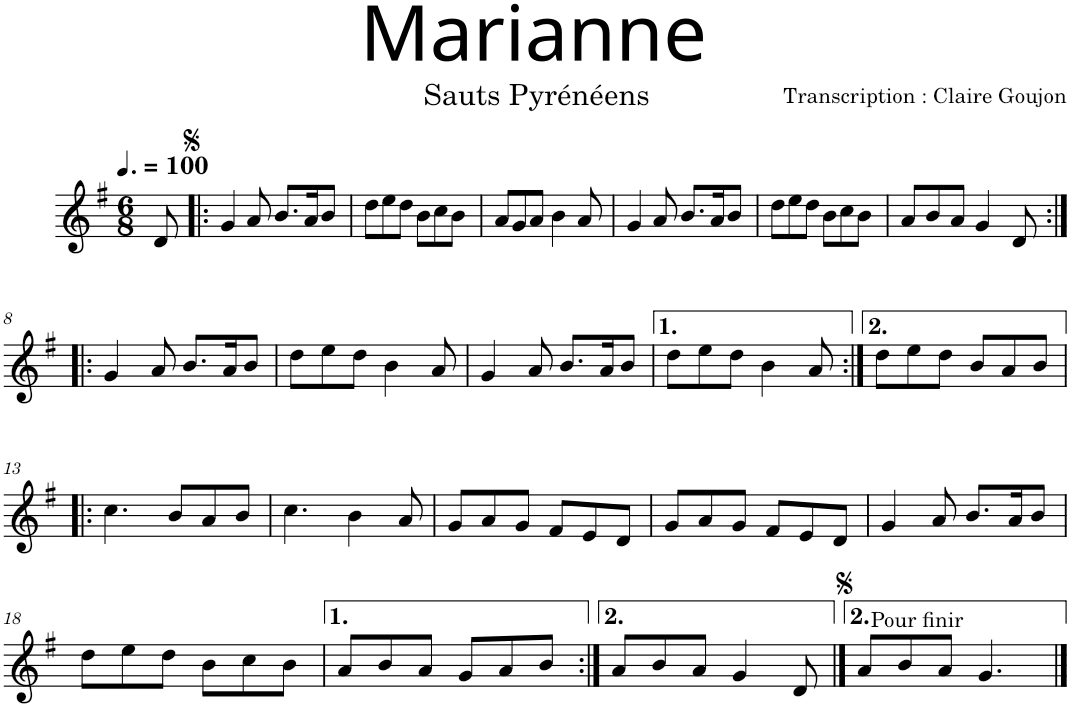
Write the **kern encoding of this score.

**kern
*part1
*staff1
*I"Violon
*I'Vln.
*clefG2
*k[f#]
*M6/8
*MM150
=1
8d/
=2!|:
4g/
8a/
8.b/L
16a/K
8b/J
=3
8dd\L
8ee\
8dd\J
8b\L
8cc\
8b\J
=4
8a/L
8g/
8a/J
4b\
8a/
=5
4g/
8a/
8.b/L
16a/K
8b/J
=6
8dd\L
8ee\
8dd\J
8b\L
8cc\
8b\J
=7
8a/L
8b/
8a/J
4g/
8d/
!!LO:LB:g=z
=8:|!|:
4g/
8a/
8.b/L
16a/K
8b/J
=9
8dd\L
8ee\
8dd\J
4b\
8a/
=10
4g/
8a/
8.b/L
16a/K
8b/J
=11
8dd\L
8ee\
8dd\J
4b\
8a/
=12:|!
8dd\L
8ee\
8dd\J
8b/L
8a/
8b/J
!!LO:LB:g=z
=13!|:
4.cc\
8b/L
8a/
8b/J
=14
4.cc\
4b\
8a/
=15
8g/L
8a/
8g/J
8f#/L
8e/
8d/J
=16
8g/L
8a/
8g/J
8f#/L
8e/
8d/J
=17
4g/
8a/
8.b/L
16a/K
8b/J
!!LO:LB:g=z
=18
8dd\L
8ee\
8dd\J
8b\L
8cc\
8b\J
=19
8a/L
8b/
8a/J
8g/L
8a/
8b/J
=20:|!
8a/L
8b/
8a/J
4g/
8d/
==21
*^
8a/L	16ryy
!	!LO:TX:a:t=Pour finir
.	2ryy
8b/	.
8a/J	.
4.g/	.
.	8.ryy
*v	*v
==
*-
